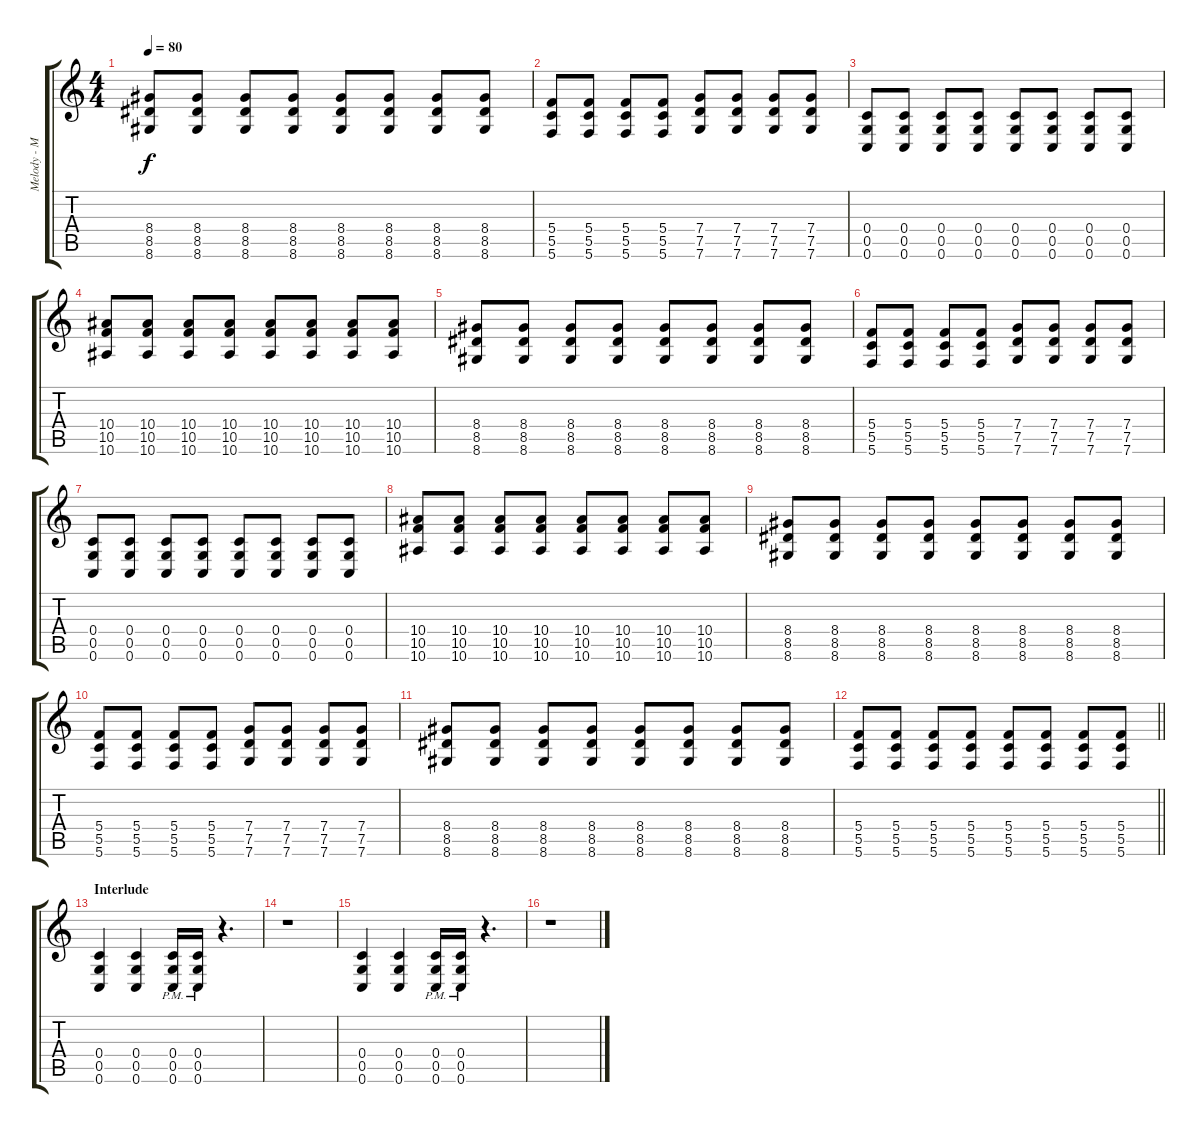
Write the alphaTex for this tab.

\track ("Melody - Main" "Melody - M") {instrument electricguitarclean}
\staff {score tabs}
\tuning (D4 A3 F3 C3 G2 C2) {hide}
\ts (4 4)
\tempo 80
\clef g2
\ks c
(8.4 8.5 8.6).8{dy f} (8.4 8.5 8.6).8 (8.4 8.5 8.6).8 (8.4 8.5 8.6).8 (8.4 8.5 8.6).8 (8.4 8.5 8.6).8 (8.4 8.5 8.6).8 (8.4 8.5 8.6).8 |
(5.4 5.5 5.6).8 (5.4 5.5 5.6).8 (5.4 5.5 5.6).8 (5.4 5.5 5.6).8 (7.4 7.5 7.6).8 (7.4 7.5 7.6).8 (7.4 7.5 7.6).8 (7.4 7.5 7.6).8 |
(0.4 0.5 0.6).8 (0.4 0.5 0.6).8 (0.4 0.5 0.6).8 (0.4 0.5 0.6).8 (0.4 0.5 0.6).8 (0.4 0.5 0.6).8 (0.4 0.5 0.6).8 (0.4 0.5 0.6).8 |
(10.4 10.5 10.6).8 (10.4 10.5 10.6).8 (10.4 10.5 10.6).8 (10.4 10.5 10.6).8 (10.4 10.5 10.6).8 (10.4 10.5 10.6).8 (10.4 10.5 10.6).8 (10.4 10.5 10.6).8 |
(8.4 8.5 8.6).8 (8.4 8.5 8.6).8 (8.4 8.5 8.6).8 (8.4 8.5 8.6).8 (8.4 8.5 8.6).8 (8.4 8.5 8.6).8 (8.4 8.5 8.6).8 (8.4 8.5 8.6).8 |
(5.4 5.5 5.6).8 (5.4 5.5 5.6).8 (5.4 5.5 5.6).8 (5.4 5.5 5.6).8 (7.4 7.5 7.6).8 (7.4 7.5 7.6).8 (7.4 7.5 7.6).8 (7.4 7.5 7.6).8 |
(0.4 0.5 0.6).8 (0.4 0.5 0.6).8 (0.4 0.5 0.6).8 (0.4 0.5 0.6).8 (0.4 0.5 0.6).8 (0.4 0.5 0.6).8 (0.4 0.5 0.6).8 (0.4 0.5 0.6).8 |
(10.4 10.5 10.6).8 (10.4 10.5 10.6).8 (10.4 10.5 10.6).8 (10.4 10.5 10.6).8 (10.4 10.5 10.6).8 (10.4 10.5 10.6).8 (10.4 10.5 10.6).8 (10.4 10.5 10.6).8 |
(8.4 8.5 8.6).8 (8.4 8.5 8.6).8 (8.4 8.5 8.6).8 (8.4 8.5 8.6).8 (8.4 8.5 8.6).8 (8.4 8.5 8.6).8 (8.4 8.5 8.6).8 (8.4 8.5 8.6).8 |
(5.4 5.5 5.6).8 (5.4 5.5 5.6).8 (5.4 5.5 5.6).8 (5.4 5.5 5.6).8 (7.4 7.5 7.6).8 (7.4 7.5 7.6).8 (7.4 7.5 7.6).8 (7.4 7.5 7.6).8 |
(8.4 8.5 8.6).8 (8.4 8.5 8.6).8 (8.4 8.5 8.6).8 (8.4 8.5 8.6).8 (8.4 8.5 8.6).8 (8.4 8.5 8.6).8 (8.4 8.5 8.6).8 (8.4 8.5 8.6).8 |
\barLineRight lightlight
(5.4 5.5 5.6).8 (5.4 5.5 5.6).8 (5.4 5.5 5.6).8 (5.4 5.5 5.6).8 (5.4 5.5 5.6).8 (5.4 5.5 5.6).8 (5.4 5.5 5.6).8 (5.4 5.5 5.6).8 |
\section ("" "Interlude")
(0.4 0.5 0.6).4 (0.4 0.5 0.6).4 (0.4{pm} 0.5{pm} 0.6{pm}).16 (0.4{pm} 0.5{pm} 0.6{pm}).16 r.4{d} |
r.1 |
(0.4 0.5 0.6).4 (0.4 0.5 0.6).4 (0.4{pm} 0.5{pm} 0.6{pm}).16 (0.4{pm} 0.5{pm} 0.6{pm}).16 r.4{d} |
r.1
